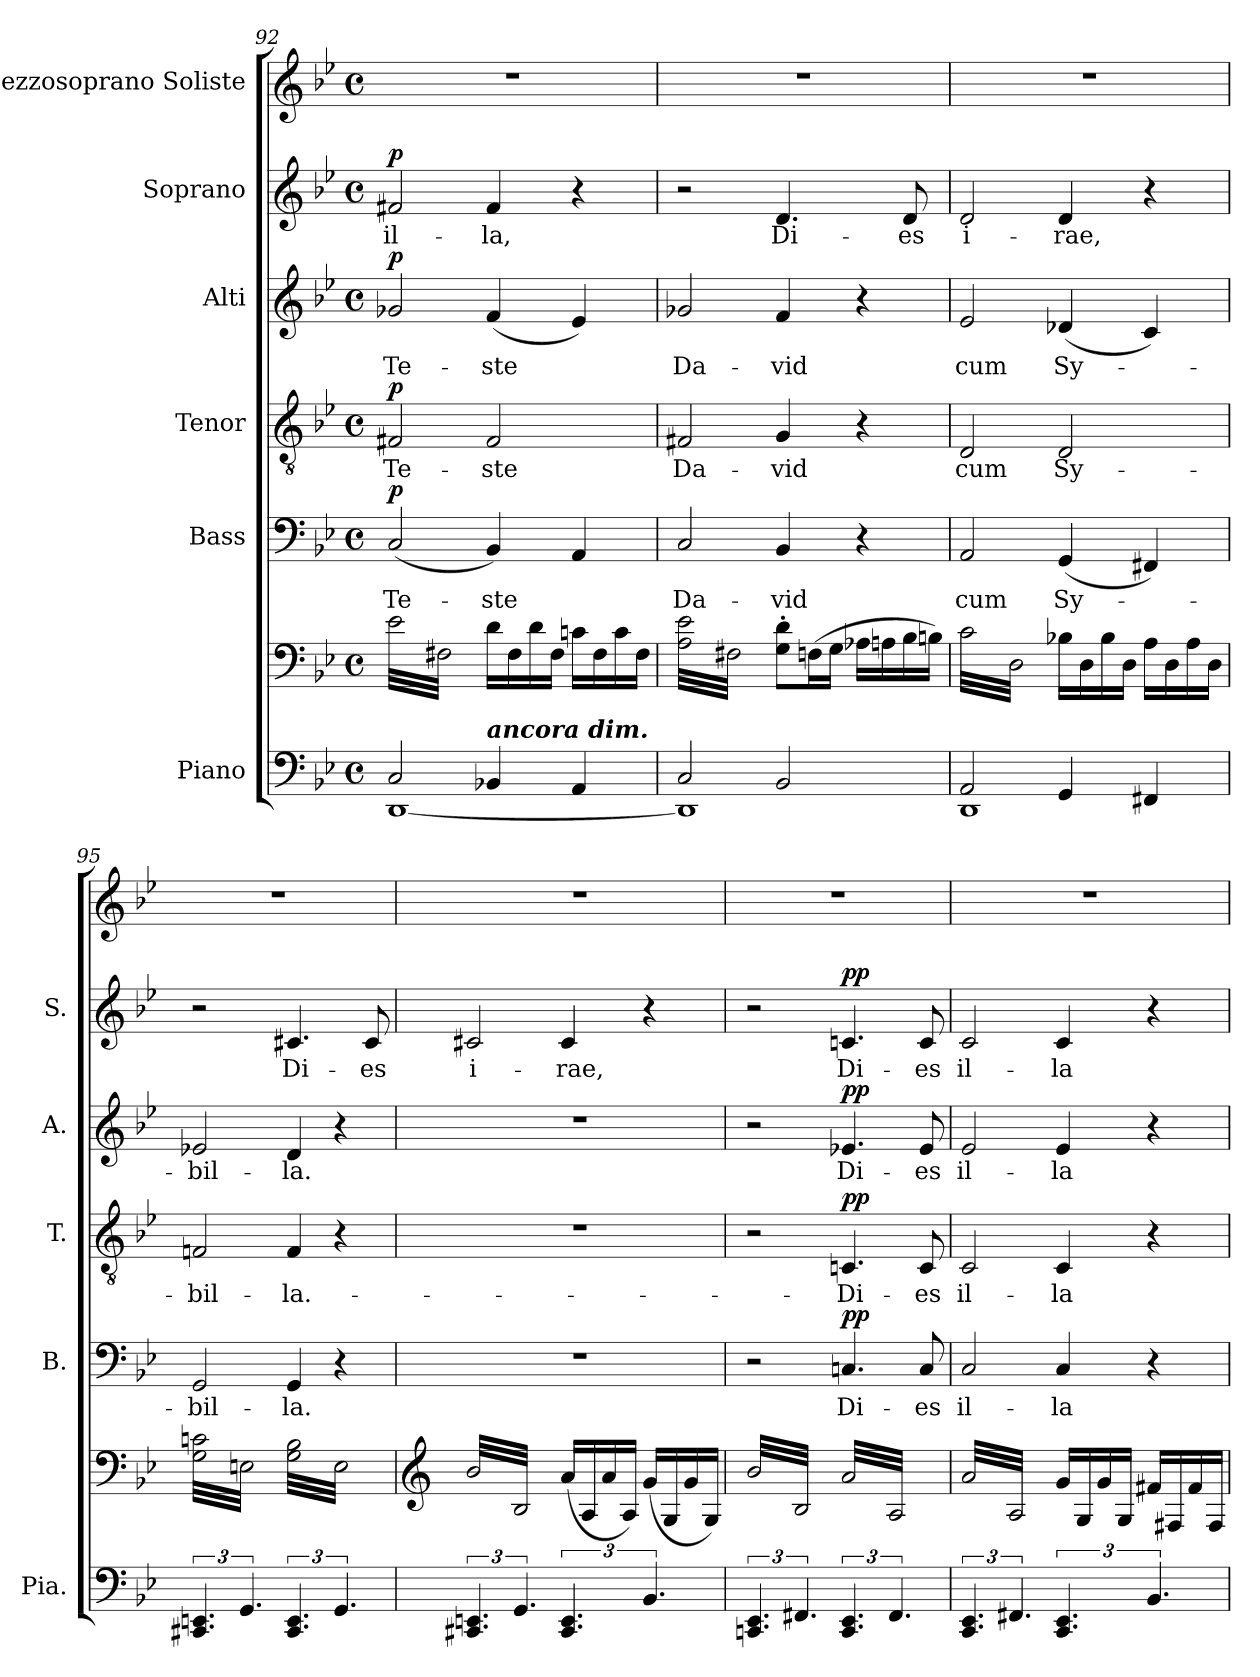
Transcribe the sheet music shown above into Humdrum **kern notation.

**kern	**kern	**kern	**text	**dynam	**kern	**text	**dynam	**kern	**text	**dynam	**kern	**text	**dynam	**kern
*part6	*part6	*part5	*part5	*part5	*part4	*part4	*part4	*part3	*part3	*part3	*part2	*part2	*part2	*part1
*staff7	*staff6	*staff5	*staff5	*staff5	*staff4	*staff4	*staff4	*staff3	*staff3	*staff3	*staff2	*staff2	*staff2	*staff1
*I"Piano	*	*I"Bass	*	*	*I"Tenor	*	*	*I"Alti	*	*	*I"Soprano	*	*	*I"Mezzosoprano Soliste
*I'Pia.	*	*I'B.	*	*	*I'T.	*	*	*I'A.	*	*	*I'S.	*	*	*
!!LO:LB:g=z
*clefF4	*clefF4	*clefF4	*	*	*clefGv2	*	*	*clefG2	*	*	*clefG2	*	*	*clefG2
*	*	*	*	*	*	*	*	*ITrd2c3	*	*	*	*	*	*
*k[b-e-]	*k[b-e-]	*k[b-e-]	*	*	*k[b-e-]	*	*	*k[f#]	*	*	*k[b-e-]	*	*	*k[b-e-]
*M4/4	*M4/4	*M4/4	*	*	*M4/4	*	*	*M4/4	*	*	*M4/4	*	*	*M4/4
*met(c)	*met(c)	*met(c)	*	*	*met(c)	*	*	*met(c)	*	*	*met(c)	*	*	*met(c)
=92	=92	=92	=92	=92	=92	=92	=92	=92	=92	=92	=92	=92	=92	=92
*^	*	*	*	*	*	*	*	*	*	*	*	*	*	*
!	!	!	!	!	!LO:DY:a	!	!	!LO:DY:a	!	!	!LO:DY:a	!	!	!LO:DY:a	!
*	*	*tremolo	*	*	*	*	*	*	*	*	*	*	*	*	*
2C/	[1DD	32e-\LLL	(2C/	Te-	p	2F#X/	Te-	p	2e-Xi/	Te-	p	2f#X/	il-	p	1r
.	.	32F#X\	.	.	.	.	.	.	.	.	.	.	.	.	.
.	.	32e-\	.	.	.	.	.	.	.	.	.	.	.	.	.
.	.	32F#X\	.	.	.	.	.	.	.	.	.	.	.	.	.
.	.	32e-\	.	.	.	.	.	.	.	.	.	.	.	.	.
.	.	32F#X\	.	.	.	.	.	.	.	.	.	.	.	.	.
.	.	32e-\	.	.	.	.	.	.	.	.	.	.	.	.	.
.	.	32F#X\	.	.	.	.	.	.	.	.	.	.	.	.	.
.	.	32e-\	.	.	.	.	.	.	.	.	.	.	.	.	.
.	.	32F#X\	.	.	.	.	.	.	.	.	.	.	.	.	.
.	.	32e-\	.	.	.	.	.	.	.	.	.	.	.	.	.
.	.	32F#X\	.	.	.	.	.	.	.	.	.	.	.	.	.
.	.	32e-\	.	.	.	.	.	.	.	.	.	.	.	.	.
.	.	32F#X\	.	.	.	.	.	.	.	.	.	.	.	.	.
.	.	32e-\	.	.	.	.	.	.	.	.	.	.	.	.	.
.	.	32F#X\JJJ	.	.	.	.	.	.	.	.	.	.	.	.	.
*	*	*Xtremolo	*	*	*	*	*	*	*	*	*	*	*	*	*
!LO:TX:a:Bi:t=ancora dim.	!	!	!	!	!	!	!	!	!	!	!	!	!	!	!
4BB-X/	.	16d\LL	4BB-/)	-ste	.	2F#/	-ste	.	(4di/	-ste	.	4f#/	-la,	.	.
.	.	.	.	.	.	.	.	.	.	.	.	.	.	.	.
.	.	16F#\	.	.	.	.	.	.	.	.	.	.	.	.	.
.	.	.	.	.	.	.	.	.	.	.	.	.	.	.	.
.	.	16d\	.	.	.	.	.	.	.	.	.	.	.	.	.
.	.	.	.	.	.	.	.	.	.	.	.	.	.	.	.
.	.	16F#\JJ	.	.	.	.	.	.	.	.	.	.	.	.	.
.	.	.	.	.	.	.	.	.	.	.	.	.	.	.	.
4AA/	.	16cn\LL	4AA/	.	.	.	.	.	4ci/)	.	.	4r	.	.	.
.	.	16F#\	.	.	.	.	.	.	.	.	.	.	.	.	.
.	.	16c\	.	.	.	.	.	.	.	.	.	.	.	.	.
.	.	16F#\JJ	.	.	.	.	.	.	.	.	.	.	.	.	.
=93	=93	=93	=93	=93	=93	=93	=93	=93	=93	=93	=93	=93	=93	=93	=93
*	*	*tremolo	*	*	*	*	*	*	*	*	*	*	*	*	*
2C/	1DD]	32A\ 32e-\LLL	2C/	Da-	.	2F#X/	Da-	.	2e-Xi/	Da-	.	2r	.	.	1r
.	.	32F#X\	.	.	.	.	.	.	.	.	.	.	.	.	.
.	.	32A\ 32e-\	.	.	.	.	.	.	.	.	.	.	.	.	.
.	.	32F#X\	.	.	.	.	.	.	.	.	.	.	.	.	.
.	.	32A\ 32e-\	.	.	.	.	.	.	.	.	.	.	.	.	.
.	.	32F#X\	.	.	.	.	.	.	.	.	.	.	.	.	.
.	.	32A\ 32e-\	.	.	.	.	.	.	.	.	.	.	.	.	.
.	.	32F#X\	.	.	.	.	.	.	.	.	.	.	.	.	.
.	.	32A\ 32e-\	.	.	.	.	.	.	.	.	.	.	.	.	.
.	.	32F#X\	.	.	.	.	.	.	.	.	.	.	.	.	.
.	.	32A\ 32e-\	.	.	.	.	.	.	.	.	.	.	.	.	.
.	.	32F#X\	.	.	.	.	.	.	.	.	.	.	.	.	.
.	.	32A\ 32e-\	.	.	.	.	.	.	.	.	.	.	.	.	.
.	.	32F#X\	.	.	.	.	.	.	.	.	.	.	.	.	.
.	.	32A\ 32e-\	.	.	.	.	.	.	.	.	.	.	.	.	.
.	.	32F#X\JJJ	.	.	.	.	.	.	.	.	.	.	.	.	.
*	*	*Xtremolo	*	*	*	*	*	*	*	*	*	*	*	*	*
2BB-/	.	8G\' 8d\'L	4BB-/	-vid	.	4G/	-vid	.	4di/	-vid	.	4.d/	Di-	.	.
.	.	.	.	.	.	.	.	.	.	.	.	.	.	.	.
.	.	.	.	.	.	.	.	.	.	.	.	.	.	.	.
.	.	.	.	.	.	.	.	.	.	.	.	.	.	.	.
.	.	(16Fn\L	.	.	.	.	.	.	.	.	.	.	.	.	.
.	.	.	.	.	.	.	.	.	.	.	.	.	.	.	.
.	.	16G\JJ	.	.	.	.	.	.	.	.	.	.	.	.	.
.	.	.	.	.	.	.	.	.	.	.	.	.	.	.	.
.	.	16A-X\LL	4r	.	.	4r	.	.	4r	.	.	.	.	.	.
.	.	16An\	.	.	.	.	.	.	.	.	.	.	.	.	.
.	.	16B-\	.	.	.	.	.	.	.	.	.	8d/	-es	.	.
.	.	16Bn\JJ)	.	.	.	.	.	.	.	.	.	.	.	.	.
=94	=94	=94	=94	=94	=94	=94	=94	=94	=94	=94	=94	=94	=94	=94	=94
*	*	*tremolo	*	*	*	*	*	*	*	*	*	*	*	*	*
2AA/	1DD	(32c\LLL	2AA/	cum	.	2D/	cum	.	2ci/	cum	.	2d/	i-	.	1r
.	.	32D\)	.	.	.	.	.	.	.	.	.	.	.	.	.
.	.	32c\	.	.	.	.	.	.	.	.	.	.	.	.	.
.	.	32D\)	.	.	.	.	.	.	.	.	.	.	.	.	.
.	.	32c\	.	.	.	.	.	.	.	.	.	.	.	.	.
.	.	32D\)	.	.	.	.	.	.	.	.	.	.	.	.	.
.	.	32c\	.	.	.	.	.	.	.	.	.	.	.	.	.
.	.	32D\)	.	.	.	.	.	.	.	.	.	.	.	.	.
.	.	32c\	.	.	.	.	.	.	.	.	.	.	.	.	.
.	.	32D\)	.	.	.	.	.	.	.	.	.	.	.	.	.
.	.	32c\	.	.	.	.	.	.	.	.	.	.	.	.	.
.	.	32D\)	.	.	.	.	.	.	.	.	.	.	.	.	.
.	.	32c\	.	.	.	.	.	.	.	.	.	.	.	.	.
.	.	32D\)	.	.	.	.	.	.	.	.	.	.	.	.	.
.	.	32c\	.	.	.	.	.	.	.	.	.	.	.	.	.
.	.	32D\)JJJ	.	.	.	.	.	.	.	.	.	.	.	.	.
*	*	*Xtremolo	*	*	*	*	*	*	*	*	*	*	*	*	*
4GG/	.	16B-X\LL	(>4GG/	Sy-	.	2D/	Sy-	.	(>4B-Xi/	Sy-	.	4d/	-rae,	.	.
.	.	.	.	.	.	.	.	.	.	.	.	.	.	.	.
.	.	16D\	.	.	.	.	.	.	.	.	.	.	.	.	.
.	.	.	.	.	.	.	.	.	.	.	.	.	.	.	.
.	.	16B-\	.	.	.	.	.	.	.	.	.	.	.	.	.
.	.	.	.	.	.	.	.	.	.	.	.	.	.	.	.
.	.	16D\JJ	.	.	.	.	.	.	.	.	.	.	.	.	.
.	.	.	.	.	.	.	.	.	.	.	.	.	.	.	.
4FF#X/	.	16A\LL	4FF#X/)	.	.	.	.	.	4Ai/)	.	.	4r	.	.	.
.	.	16D\	.	.	.	.	.	.	.	.	.	.	.	.	.
.	.	16A\	.	.	.	.	.	.	.	.	.	.	.	.	.
.	.	16D\JJ	.	.	.	.	.	.	.	.	.	.	.	.	.
*v	*v	*	*	*	*	*	*	*	*	*	*	*	*	*	*
=95	=95	=95	=95	=95	=95	=95	=95	=95	=95	=95	=95	=95	=95	=95
*	*tremolo	*	*	*	*	*	*	*	*	*	*	*	*	*
6.CC#X/ 6.EEn/	32G\ 32cn\LLL	2GG/	-bil-	.	2Fn/	-bil-	.	2cni/	-bil-	.	2r	.	.	1r
.	32En\	.	.	.	.	.	.	.	.	.	.	.	.	.
.	32G\ 32cn\	.	.	.	.	.	.	.	.	.	.	.	.	.
.	32En\	.	.	.	.	.	.	.	.	.	.	.	.	.
.	32G\ 32cn\	.	.	.	.	.	.	.	.	.	.	.	.	.
.	32En\	.	.	.	.	.	.	.	.	.	.	.	.	.
.	32G\ 32cn\	.	.	.	.	.	.	.	.	.	.	.	.	.
.	32En\	.	.	.	.	.	.	.	.	.	.	.	.	.
6.GG/	32G\ 32cn\	.	.	.	.	.	.	.	.	.	.	.	.	.
.	32En\	.	.	.	.	.	.	.	.	.	.	.	.	.
.	32G\ 32cn\	.	.	.	.	.	.	.	.	.	.	.	.	.
.	32En\	.	.	.	.	.	.	.	.	.	.	.	.	.
.	32G\ 32cn\	.	.	.	.	.	.	.	.	.	.	.	.	.
.	32En\	.	.	.	.	.	.	.	.	.	.	.	.	.
.	32G\ 32cn\	.	.	.	.	.	.	.	.	.	.	.	.	.
.	32En\JJJ	.	.	.	.	.	.	.	.	.	.	.	.	.
6.CC#/ 6.EE/	32G\ 32B-\LLL	4GG/	-la.	.	4F/	-la.-	.	4Bi/	-la.	.	4.c#X/	Di-	.	.
.	32E\	.	.	.	.	.	.	.	.	.	.	.	.	.
.	32G\ 32B-\	.	.	.	.	.	.	.	.	.	.	.	.	.
.	32E\	.	.	.	.	.	.	.	.	.	.	.	.	.
.	32G\ 32B-\	.	.	.	.	.	.	.	.	.	.	.	.	.
.	32E\	.	.	.	.	.	.	.	.	.	.	.	.	.
.	32G\ 32B-\	.	.	.	.	.	.	.	.	.	.	.	.	.
.	32E\	.	.	.	.	.	.	.	.	.	.	.	.	.
6.GG/	32G\ 32B-\	4r	.	.	4r	.	.	4r	.	.	.	.	.	.
.	32E\	.	.	.	.	.	.	.	.	.	.	.	.	.
.	32G\ 32B-\	.	.	.	.	.	.	.	.	.	.	.	.	.
.	32E\	.	.	.	.	.	.	.	.	.	.	.	.	.
.	32G\ 32B-\	.	.	.	.	.	.	.	.	.	8c#/	-es	.	.
.	32E\	.	.	.	.	.	.	.	.	.	.	.	.	.
.	32G\ 32B-\	.	.	.	.	.	.	.	.	.	.	.	.	.
.	32E\JJJ	.	.	.	.	.	.	.	.	.	.	.	.	.
!!LO:PB:g=z
=96	=96	=96	=96	=96	=96	=96	=96	=96	=96	=96	=96	=96	=96	=96
*	*clefG2	*	*	*	*	*	*	*	*	*	*	*	*	*
6.CC#X/ 6.EEn/	(32b-/LLL	1r	.	.	1r	.	.	1r	.	.	2c#X/	i-	.	1r
.	32B-/)	.	.	.	.	.	.	.	.	.	.	.	.	.
.	32b-/	.	.	.	.	.	.	.	.	.	.	.	.	.
.	32B-/)	.	.	.	.	.	.	.	.	.	.	.	.	.
.	32b-/	.	.	.	.	.	.	.	.	.	.	.	.	.
.	32B-/)	.	.	.	.	.	.	.	.	.	.	.	.	.
.	32b-/	.	.	.	.	.	.	.	.	.	.	.	.	.
.	32B-/)	.	.	.	.	.	.	.	.	.	.	.	.	.
6.GG/	32b-/	.	.	.	.	.	.	.	.	.	.	.	.	.
.	32B-/)	.	.	.	.	.	.	.	.	.	.	.	.	.
.	32b-/	.	.	.	.	.	.	.	.	.	.	.	.	.
.	32B-/)	.	.	.	.	.	.	.	.	.	.	.	.	.
.	32b-/	.	.	.	.	.	.	.	.	.	.	.	.	.
.	32B-/)	.	.	.	.	.	.	.	.	.	.	.	.	.
.	32b-/	.	.	.	.	.	.	.	.	.	.	.	.	.
.	32B-/)JJJ	.	.	.	.	.	.	.	.	.	.	.	.	.
*	*Xtremolo	*	*	*	*	*	*	*	*	*	*	*	*	*
6.CC#/ 6.EE/	(>16a/LL	.	.	.	.	.	.	.	.	.	4c#/	-rae,	.	.
.	.	.	.	.	.	.	.	.	.	.	.	.	.	.
.	16A/	.	.	.	.	.	.	.	.	.	.	.	.	.
.	.	.	.	.	.	.	.	.	.	.	.	.	.	.
.	16a/	.	.	.	.	.	.	.	.	.	.	.	.	.
.	.	.	.	.	.	.	.	.	.	.	.	.	.	.
.	16A/JJ)	.	.	.	.	.	.	.	.	.	.	.	.	.
.	.	.	.	.	.	.	.	.	.	.	.	.	.	.
6.BB-/	(>16g/LL	.	.	.	.	.	.	.	.	.	4r	.	.	.
.	16G/	.	.	.	.	.	.	.	.	.	.	.	.	.
.	16g/	.	.	.	.	.	.	.	.	.	.	.	.	.
.	16G/JJ)	.	.	.	.	.	.	.	.	.	.	.	.	.
=97	=97	=97	=97	=97	=97	=97	=97	=97	=97	=97	=97	=97	=97	=97
*	*tremolo	*	*	*	*	*	*	*	*	*	*	*	*	*
6.CCn/ 6.EE-/	(32b-/LLL	2r	.	.	2r	.	.	2r	.	.	2r	.	.	1r
.	32B-/)	.	.	.	.	.	.	.	.	.	.	.	.	.
.	32b-/	.	.	.	.	.	.	.	.	.	.	.	.	.
.	32B-/)	.	.	.	.	.	.	.	.	.	.	.	.	.
.	32b-/	.	.	.	.	.	.	.	.	.	.	.	.	.
.	32B-/)	.	.	.	.	.	.	.	.	.	.	.	.	.
.	32b-/	.	.	.	.	.	.	.	.	.	.	.	.	.
.	32B-/)	.	.	.	.	.	.	.	.	.	.	.	.	.
6.FF#X/	32b-/	.	.	.	.	.	.	.	.	.	.	.	.	.
.	32B-/)	.	.	.	.	.	.	.	.	.	.	.	.	.
.	32b-/	.	.	.	.	.	.	.	.	.	.	.	.	.
.	32B-/)	.	.	.	.	.	.	.	.	.	.	.	.	.
.	32b-/	.	.	.	.	.	.	.	.	.	.	.	.	.
.	32B-/)	.	.	.	.	.	.	.	.	.	.	.	.	.
.	32b-/	.	.	.	.	.	.	.	.	.	.	.	.	.
.	32B-/)JJJ	.	.	.	.	.	.	.	.	.	.	.	.	.
!	!	!	!	!LO:DY:a	!	!	!LO:DY:a	!	!	!LO:DY:a	!	!	!LO:DY:a	!
6.CC/ 6.EE-/	(32a/LLL	4.Cn/	Di-	pp	4.Cn/	Di-	pp	4.cni/	Di-	pp	4.cn/	Di-	pp	.
.	32A/)	.	.	.	.	.	.	.	.	.	.	.	.	.
.	32a/	.	.	.	.	.	.	.	.	.	.	.	.	.
.	32A/)	.	.	.	.	.	.	.	.	.	.	.	.	.
.	32a/	.	.	.	.	.	.	.	.	.	.	.	.	.
.	32A/)	.	.	.	.	.	.	.	.	.	.	.	.	.
.	32a/	.	.	.	.	.	.	.	.	.	.	.	.	.
.	32A/)	.	.	.	.	.	.	.	.	.	.	.	.	.
6.FF#/	32a/	.	.	.	.	.	.	.	.	.	.	.	.	.
.	32A/)	.	.	.	.	.	.	.	.	.	.	.	.	.
.	32a/	.	.	.	.	.	.	.	.	.	.	.	.	.
.	32A/)	.	.	.	.	.	.	.	.	.	.	.	.	.
.	32a/	8C/	-es	.	8C/	-es	.	8ci/	-es	.	8c/	-es	.	.
.	32A/)	.	.	.	.	.	.	.	.	.	.	.	.	.
.	32a/	.	.	.	.	.	.	.	.	.	.	.	.	.
.	32A/)JJJ	.	.	.	.	.	.	.	.	.	.	.	.	.
=98	=98	=98	=98	=98	=98	=98	=98	=98	=98	=98	=98	=98	=98	=98
6.CC/ 6.EE-/	(32a/LLL	2C/	il-	.	2C/	il-	.	2ci/	il-	.	2c/	il-	.	1r
.	32A/)	.	.	.	.	.	.	.	.	.	.	.	.	.
.	32a/	.	.	.	.	.	.	.	.	.	.	.	.	.
.	32A/)	.	.	.	.	.	.	.	.	.	.	.	.	.
.	32a/	.	.	.	.	.	.	.	.	.	.	.	.	.
.	32A/)	.	.	.	.	.	.	.	.	.	.	.	.	.
.	32a/	.	.	.	.	.	.	.	.	.	.	.	.	.
.	32A/)	.	.	.	.	.	.	.	.	.	.	.	.	.
6.FF#X/	32a/	.	.	.	.	.	.	.	.	.	.	.	.	.
.	32A/)	.	.	.	.	.	.	.	.	.	.	.	.	.
.	32a/	.	.	.	.	.	.	.	.	.	.	.	.	.
.	32A/)	.	.	.	.	.	.	.	.	.	.	.	.	.
.	32a/	.	.	.	.	.	.	.	.	.	.	.	.	.
.	32A/)	.	.	.	.	.	.	.	.	.	.	.	.	.
.	32a/	.	.	.	.	.	.	.	.	.	.	.	.	.
.	32A/)JJJ	.	.	.	.	.	.	.	.	.	.	.	.	.
*	*Xtremolo	*	*	*	*	*	*	*	*	*	*	*	*	*
6.CC/ 6.EE-/	16g/LL	4C/	-la	.	4C/	-la	.	4ci/	-la	.	4c/	-la	.	.
.	.	.	.	.	.	.	.	.	.	.	.	.	.	.
.	16G/	.	.	.	.	.	.	.	.	.	.	.	.	.
.	.	.	.	.	.	.	.	.	.	.	.	.	.	.
.	16g/	.	.	.	.	.	.	.	.	.	.	.	.	.
.	.	.	.	.	.	.	.	.	.	.	.	.	.	.
.	16G/JJ	.	.	.	.	.	.	.	.	.	.	.	.	.
.	.	.	.	.	.	.	.	.	.	.	.	.	.	.
6.BB-/	16f#X/LL	4r	.	.	4r	.	.	4r	.	.	4r	.	.	.
.	16F#X/	.	.	.	.	.	.	.	.	.	.	.	.	.
.	16f#/	.	.	.	.	.	.	.	.	.	.	.	.	.
.	16F#/JJ	.	.	.	.	.	.	.	.	.	.	.	.	.
=	=	=	=	=	=	=	=	=	=	=	=	=	=	=
*-	*-	*-	*-	*-	*-	*-	*-	*-	*-	*-	*-	*-	*-	*-
